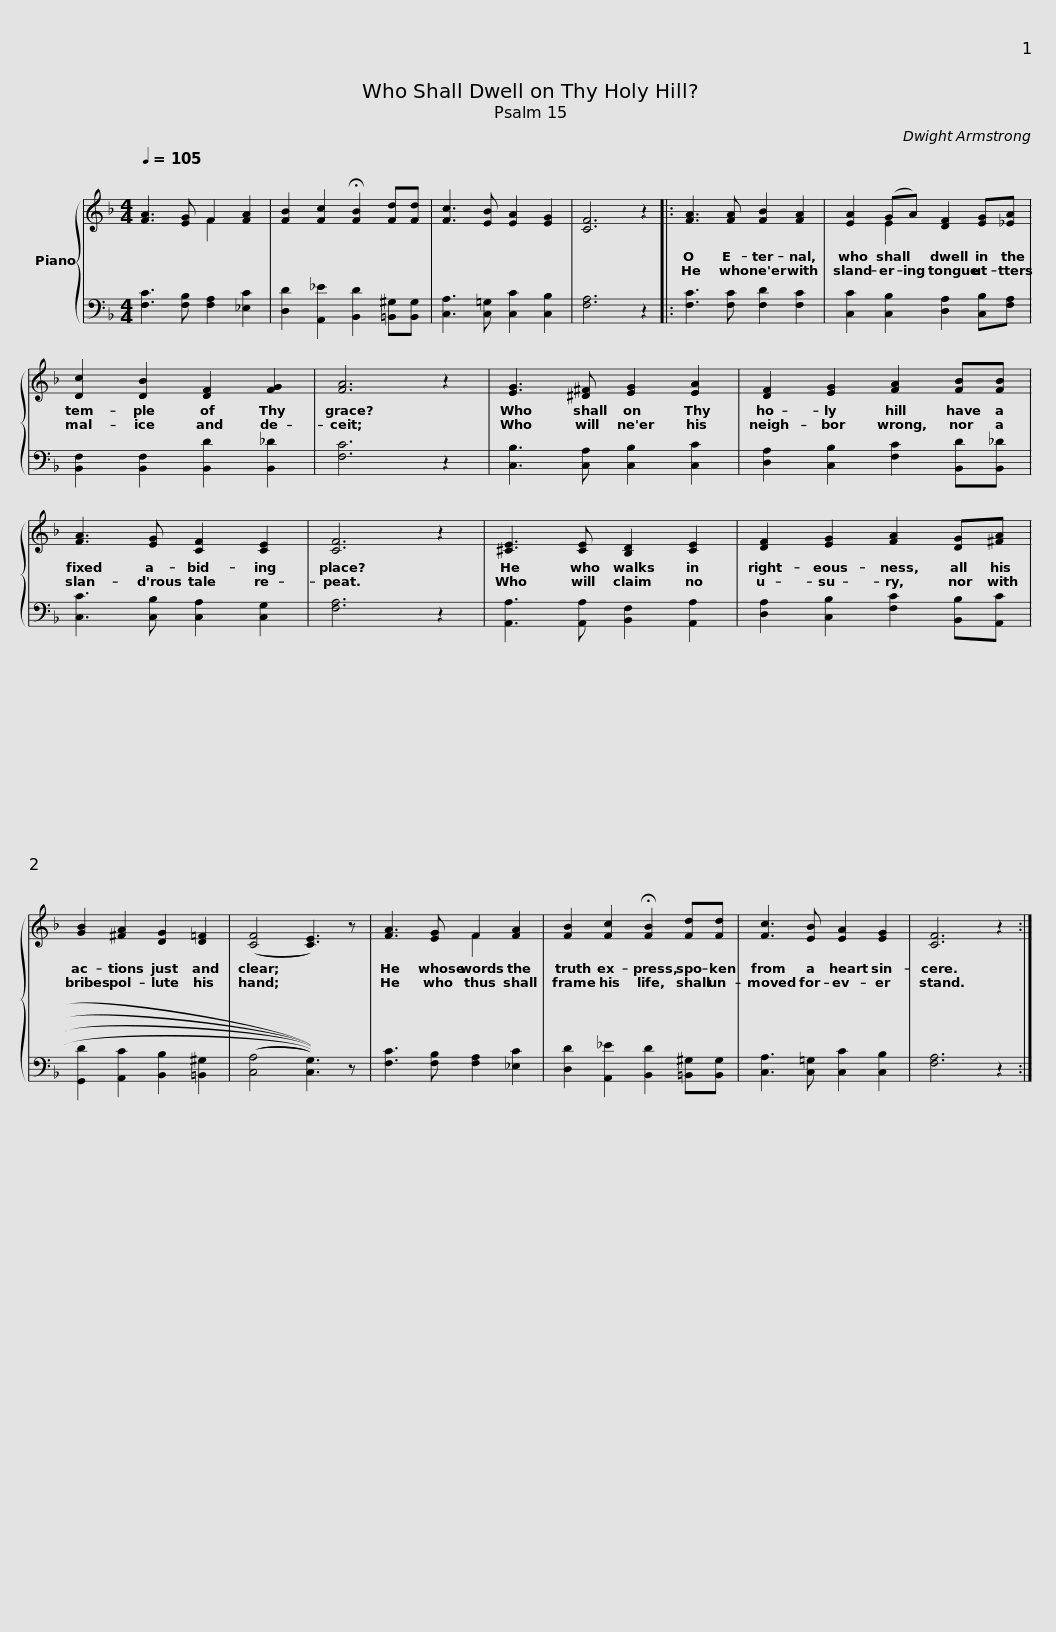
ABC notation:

X:1
%%score { ( 1 2 ) | 3 }
L:1/8
Q:1/4=105
M:4/4
I:linebreak $
K:F
V:1 treble
V:2 treble
V:3 bass
V:1
 [FA]3 [EG] F2 [FA]2 | [FB]2 [Fc]2 !fermata![FB]2 [Fd][Fd] | [Fc]3 [EB] [EA]2 [EG]2 | [CF]6 z2 |:$ [FA]3 [FA] [FB]2 [FA]2 | %5
 [EA]2 (GA) [DF]2 [EG][_EA] | [Dc]2 [DB]2 [DF]2 [FG]2 | [FA]6 z2 |$ [EG]3 [^D^F] [EG]2 [EA]2 | [DF]2 [EG]2 [FA]2 [FB][FB] | %10
 [FA]3 [EG] [CF]2 [CE]2 | [CF]6 z2 |$ [^CE]3 [CE] [B,D]2 [CE]2 | [DF]2 [EG]2 [FA]2 [DG][^FA] | [GB]2 [^FA]2 [DG]2 [D=F]2 | %15
 (([CF]4 [CE]3)) z |$ [FA]3 [EG] F2 [FA]2 | [FB]2 [Fc]2 !fermata![FB]2 [Fd][Fd] | [Fc]3 [EB] [EA]2 [EG]2 | [CF]6 z2 :| %20
V:2
 x4 F2 x2 | x8 | x8 | x8 |:$ x8 | %5
 x2 E2 x4 | x8 | x8 |$ x8 | x8 | %10
 x8 | x8 |$ x8 | x8 | x8 | %15
 x8 |$ x4 F2 x2 | x8 | x8 | x8 :| %20
V:3
 [F,C]3 [F,B,] [F,A,]2 [_E,C]2 | [D,D]2 [A,,_E]2 [B,,D]2 [=B,,^G,][B,,G,] | [C,A,]3 [C,=G,] [C,C]2 [C,B,]2 | [F,A,]6 z2 |:$ [F,C]3 [F,C] [F,D]2 [F,C]2 | %5
 [C,C]2 [C,B,]2 [D,A,]2 [C,B,][F,A,] | [B,,F,]2 [B,,F,]2 [B,,D]2 [B,,_D]2 | [F,C]6 z2 |$ [C,B,]3 [C,A,] [C,B,]2 [C,C]2 | [D,A,]2 [C,B,]2 [F,C]2 [B,,D][B,,_D] | %10
 [C,C]3 [C,B,] [C,A,]2 [C,G,]2 | [F,A,]6 z2 |$ [A,,A,]3 [A,,A,] [B,,F,]2 [A,,A,]2 | [D,A,]2 [C,B,]2 [F,C]2 [B,,B,][A,,C] | [G,,D]2 [A,,C]2 [B,,B,]2 [=B,,^G,]2 | %15
 (((((([C,A,]4 [C,G,]3)))))) z |$ [F,C]3 [F,B,] [F,A,]2 [_E,C]2 | [D,D]2 [A,,_E]2 [B,,D]2 [=B,,^G,][B,,G,] | [C,A,]3 [C,=G,] [C,C]2 [C,B,]2 | [F,A,]6 z2 :| %20
